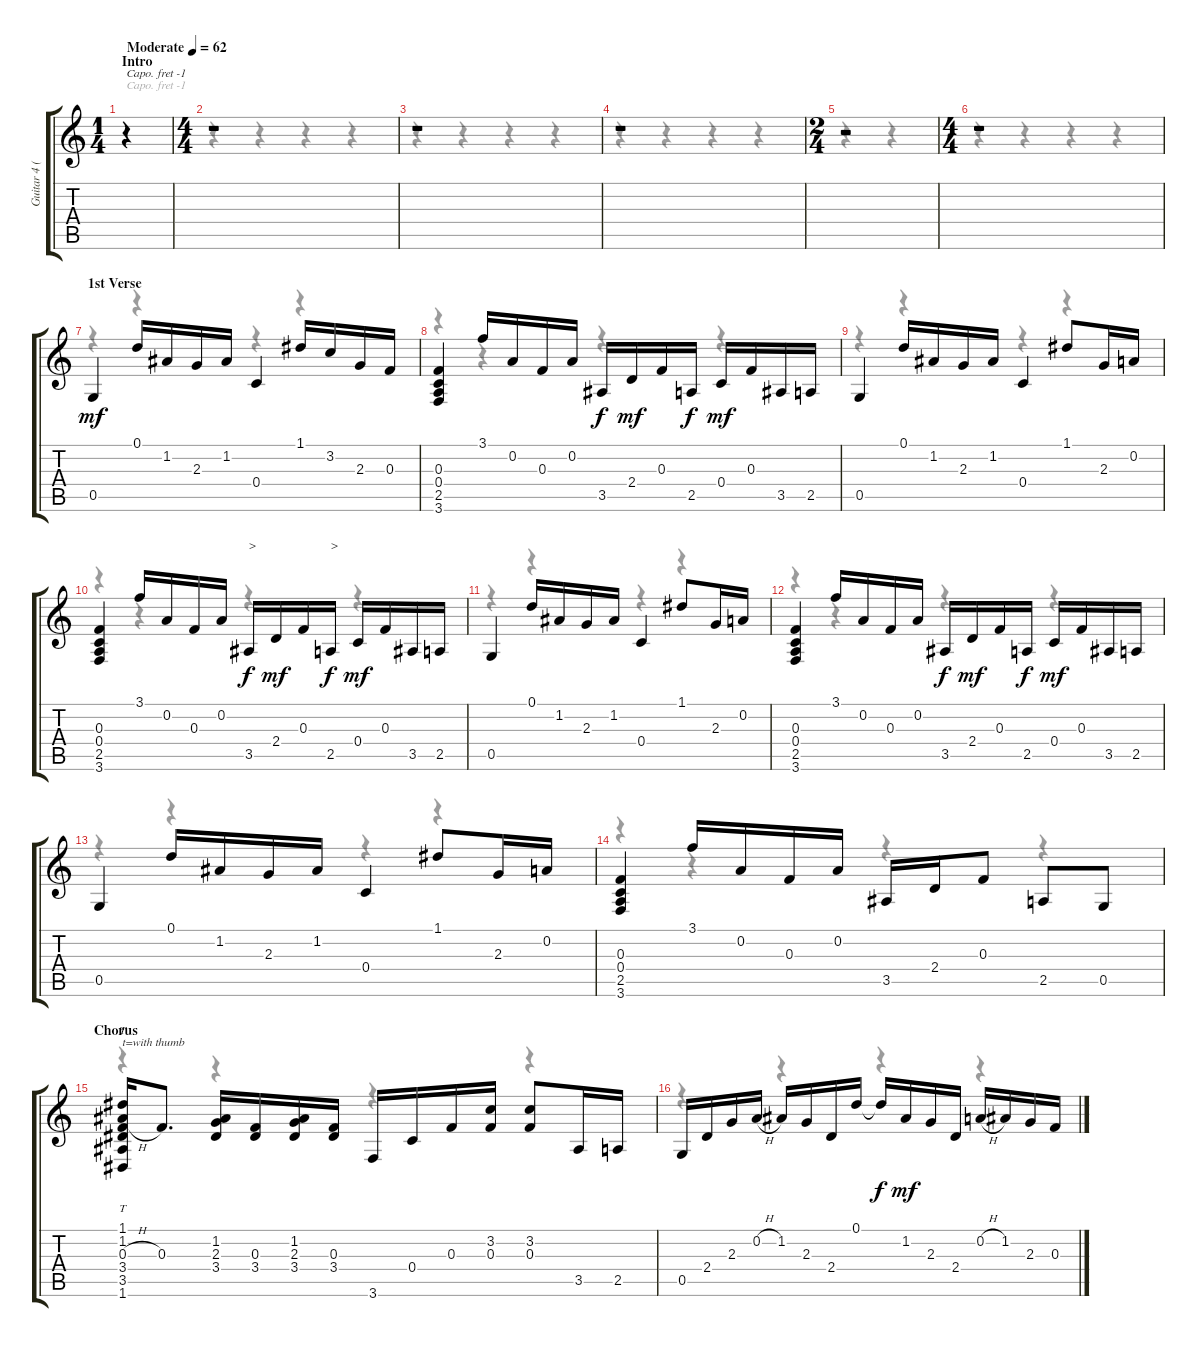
\track ("Guitar 4 (Slash)" "Guitar 4 (") {instrument electricguitarclean}
\staff {score tabs}
\capo -1
\tuning (Eb4 Bb3 Gb3 Db3 Ab2 Eb2) {hide}
\voice
\ts (1 4)
\section ("" "Intro")
\tempo (62 "Moderate")
\clef g2
\ks c
r.4{dy mf instrument electricguitarclean} |
\ts (4 4)
r.1 |
r.1 |
r.1 |
\ts (2 4)
r.2 |
\ts (4 4)
r.1 |
\section ("" "1st Verse")
0.5.4 0.1.16 1.2.16 2.3.16 1.2.16 0.4.4 1.1.16 3.2.16 2.3.16 0.3.16 |
(0.3 0.4 2.5 3.6).4 3.1.16 0.2.16 0.3.16 0.2.16 3.5.16{dy f} 2.4.16{dy mf} 0.3.16 2.5.16{dy f} 0.4.16{dy mf} 0.3.16 3.5.16 2.5.16 |
0.5.4 0.1.16 1.2.16 2.3.16 1.2.16 0.4.4 1.1.8 2.3.16 0.2.16 |
(0.3 0.4 2.5 3.6).4 3.1.16 0.2.16 0.3.16 0.2.16 3.5.16{txt ">" dy f} 2.4.16{dy mf} 0.3.16 2.5.16{txt ">" dy f} 0.4.16{dy mf} 0.3.16 3.5.16 2.5.16 |
0.5.4 0.1.16 1.2.16 2.3.16 1.2.16 0.4.4 1.1.8 2.3.16 0.2.16 |
(0.3 0.4 2.5 3.6).4 3.1.16 0.2.16 0.3.16 0.2.16 3.5.16{dy f} 2.4.16{dy mf} 0.3.16 2.5.16{dy f} 0.4.16{dy mf} 0.3.16 3.5.16 2.5.16 |
0.5.4 0.1.16 1.2.16 2.3.16 1.2.16 0.4.4 1.1.8 2.3.16 0.2.16 |
(0.3 0.4 2.5 3.6).4 3.1.16 0.2.16 0.3.16 0.2.16 3.5.16 2.4.16 0.3.8 2.5.8 0.5.8 |
\section ("" "Chorus")
(1.1 1.2 0.3{h} 3.4 3.5 1.6).16{tt txt "t=with thumb"} 0.3.8{d} (1.2 2.3 3.4).16 (0.3 3.4).16 (1.2 2.3 3.4).16 (0.3 3.4).16 3.6.16 0.4.16 0.3.16 (3.2 0.3).16 (3.2 0.3).8 3.5.16 2.5.16 |
0.5.16 2.4.16 2.3.16 0.2{h}.16 1.2.16 2.3.16 2.4.16 0.1.16 0.1{t}.16{dy f} 1.2.16{dy mf} 2.3.16 2.4.16 0.2{h}.16 1.2.16 2.3.16 0.3.16
\voice
\clef g2
\ottava regular
\simile none
\ks c
r.4{dy f} |
r.4 r.4 r.4 r.4 |
r.4 r.4 r.4 r.4 |
r.4 r.4 r.4 r.4 |
r.4 r.4 |
r.4 r.4 r.4 r.4 |
r.4 r.4 r.4 r.4 |
r.4 r.4 r.4 r.4 |
r.4 r.4 r.4 r.4 |
r.4 r.4 r.4 r.4 |
r.4 r.4 r.4 r.4 |
r.4 r.4 r.4 r.4 |
r.4 r.4 r.4 r.4 |
r.4 r.4 r.4 r.4 |
r.4 r.4 r.4 r.4 |
r.4 r.4 r.4 r.4
